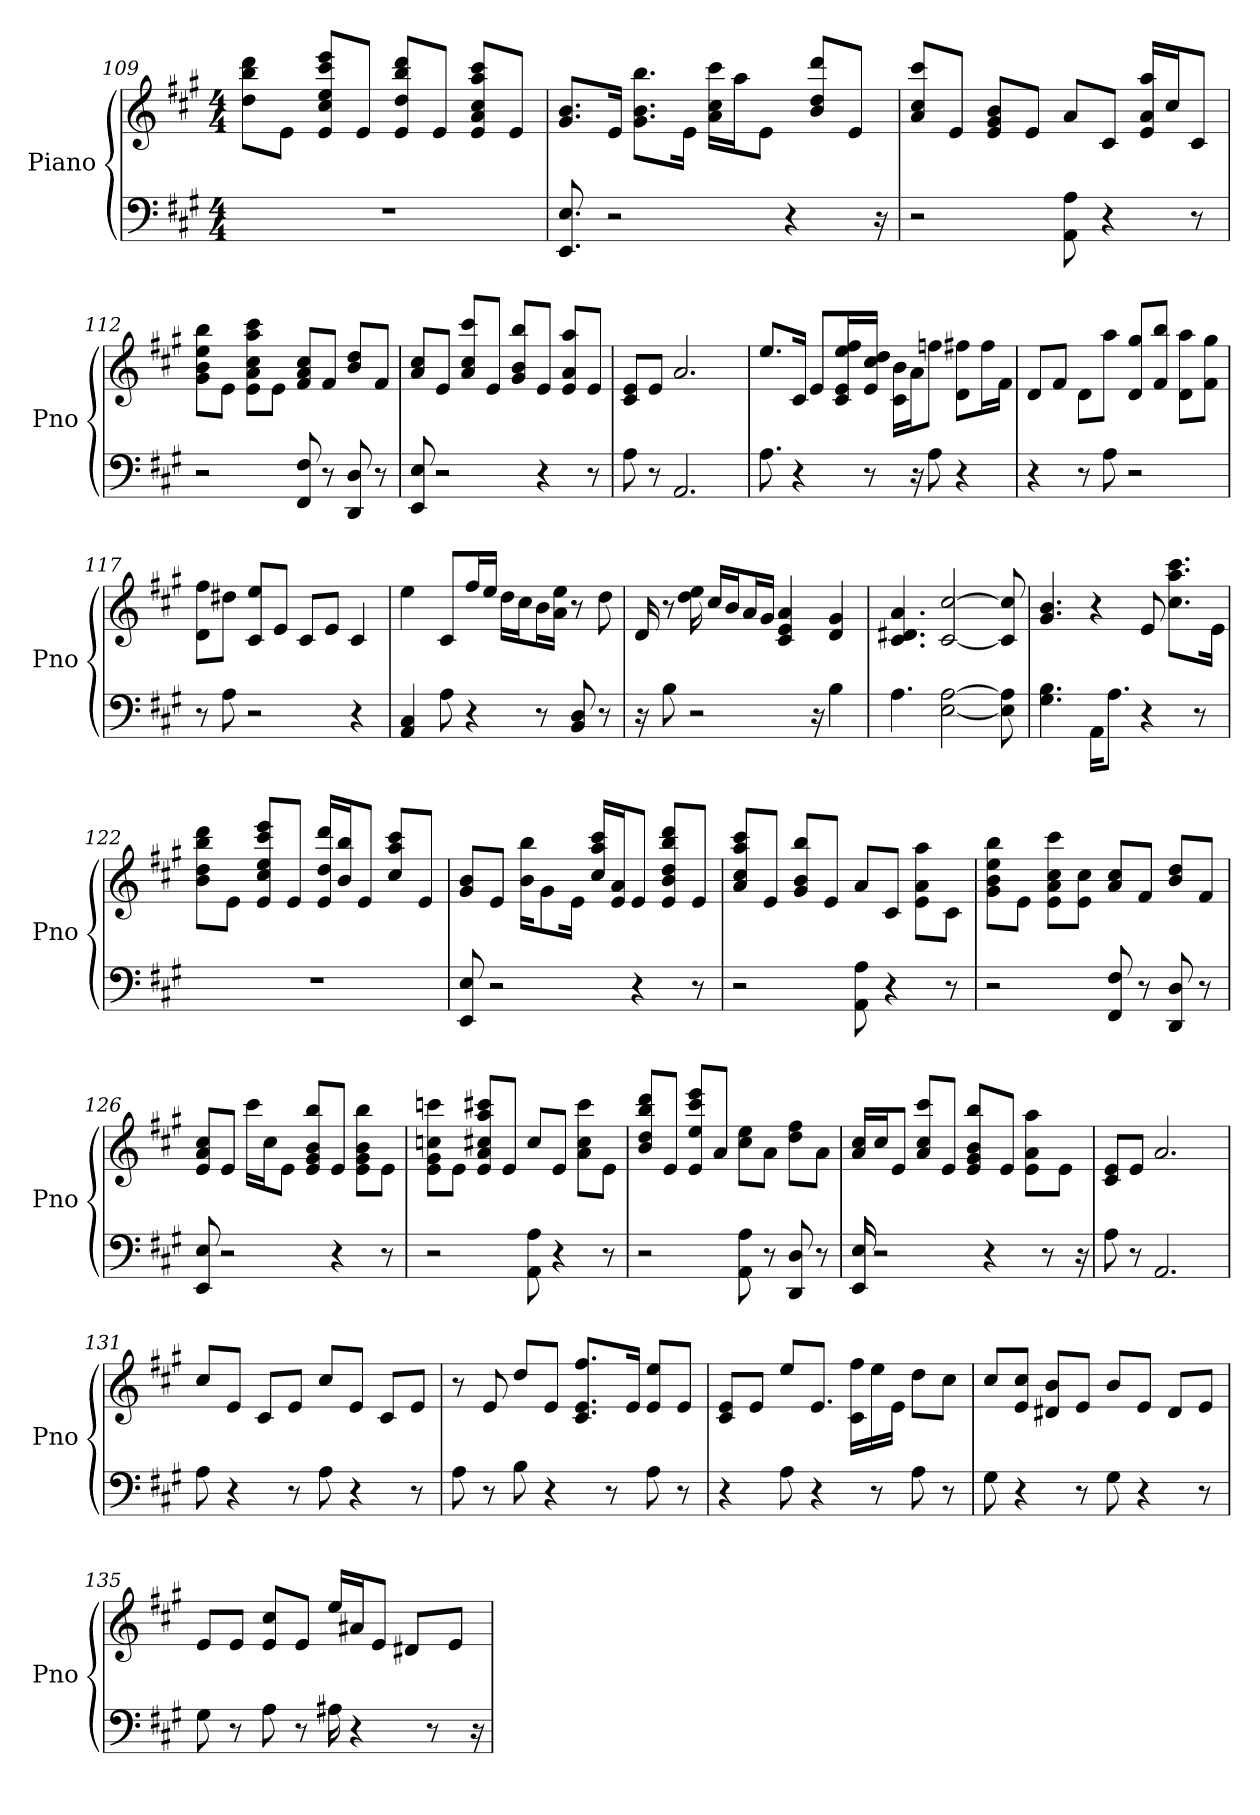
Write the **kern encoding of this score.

**kern	**kern
*part1	*part1
*staff2	*staff1
*I"Piano	*
*I'Pno	*
*clefF4	*clefG2
*k[f#c#g#]	*k[f#c#g#]
*A:	*A:
*M4/4	*M4/4
=109	=109
1r	8ddd\ 8dd\ 8bb\L
.	8e\J
.	8ee/ 8cc#/ 8e/ 8eee/ 8ccc#/L
.	8e/J
.	8e/ 8ddd/ 8bb/ 8dd/L
.	8e/J
.	8a/ 8cc#/ 8e/ 8ccc#/ 8aa/L
.	8e/J
=110	=110
8.EE 8.E	8.b/ 8.g#/L
2r	16e/Jk
.	8.bb\ 8.b\ 8.g#\L
.	16e\Jk
.	16ccc#\ 16cc#\ 16a\LL
.	16aa\J
.	8e\J
4r	.
.	8b/ 8dd/ 8ddd/L
.	8e/J
16r	.
=111	=111
2r	8a/ 8cc#/ 8ccc#/L
.	8e/J
.	8e/ 8g#/ 8b/L
.	8e/J
8AA 8A	8a/L
4r	8c#/J
.	16e/ 16a/ 16aa/LL
.	16cc#/J
8r	8c#/J
=112	=112
2r	8bb\ 8b\ 8g#\ 8ee\L
.	8e\J
.	8ccc#\ 8cc#\ 8e\ 8a\ 8aa\L
.	8e\J
8FF# 8F#	8a/ 8cc#/ 8f#/L
8r	8f#/J
8D 8DD	8dd/ 8b/L
8r	8f#/J
=113	=113
8EE 8E	8a/ 8cc#/L
2r	8e/J
.	8cc#/ 8ccc#/ 8a/L
.	8e/J
.	8b/ 8bb/ 8g#/L
4r	8e/J
.	8e/ 8aa/ 8a/L
8r	8e/J
=114	=114
8A	8e/ 8c#/L
8r	8e/J
2.AA	2.a
=115	=115
8.A	8.ee/L
4r	16c#/Jk
.	8e/L
.	16e/ 16c#/ 16ff#/ 16ee/L
8r	16dd/ 16e/ 16cc#/JJ
.	16b\ 16c#\LL
16r	16a\J
8A	8ff\J
4r	8ff#\ 8d\L
.	16ff#\L
.	16f#\JJ
=116	=116
4r	8d/L
.	8f#/J
8r	8d\L
8A	8aa\J
2r	8d/ 8gg#/L
.	8bb/ 8f#/J
.	8aa\ 8d\L
.	8f#\ 8gg#\J
=117	=117
8r	8ff#\ 8d\L
8A	8dd#\J
2r	8ee/ 8c#/L
.	8e/J
.	8c#/L
.	8e/J
4r	4c#
=118	=118
4AA 4C#	4ee
8A	8c#/L
4r	16ff#/L
.	16ee/JJ
.	16dd\LL
.	16cc#\J
8r	16b\L
.	16a\ 16ee\JJ
8BB 8D	8r
8r	8dd
=119	=119
16r	16d
8B	8r
2r	16ee 16dd
.	16cc#/LL
.	16b/J
.	16a/L
.	16g#/JJ
.	4e 4c# 4a
16r	.
4B	4g# 4d
=120	=120
4.A	4.a 4.c# 4.d#
[2A [2E	[2cc# [2c#
8A] 8E]	8cc#] 8c#]
=121	=121
4.B 4.G#	4.b 4.g#
16AA\KL	4r
8.A\J	.
4r	8e
.	8.aa\ 8.cc#\ 8.ccc#\L
8r	.
.	16e\Jk
=122	=122
1r	8ddd\ 8dd\ 8bb\ 8b\L
.	8e\J
.	8e/ 8ee/ 8cc#/ 8eee/ 8ccc#/L
.	8e/J
.	16dd/ 16e/ 16ddd/LL
.	16bb/ 16b/J
.	8e/J
.	8cc#/ 8ccc#/ 8aa/L
.	8e/J
=123	=123
8EE 8E	8b/ 8g#/L
2r	8e/J
.	16bb\ 16b\KL
.	8g#\
.	16e\Jk
.	16cc#/ 16ccc#/ 16aa/LL
.	16a/ 16e/J
4r	8e/J
.	8e/ 8b/ 8bb/ 8ddd/ 8dd/L
8r	8e/J
=124	=124
2r	8a/ 8ccc#/ 8cc#/ 8aa/L
.	8e/J
.	8b/ 8bb/ 8g#/L
.	8e/J
8A 8AA	8a/L
4r	8c#/J
.	8aa\ 8a\ 8e\L
8r	8c#\J
=125	=125
2r	8bb\ 8b\ 8ee\ 8g#\L
.	8e\J
.	8ccc#\ 8e\ 8cc#\ 8a\L
.	8cc#\ 8e\J
8F# 8FF#	8cc#/ 8a/L
8r	8f#/J
8DD 8D	8dd/ 8b/L
8r	8f#/J
=126	=126
8EE 8E	8e/ 8cc#/ 8a/L
2r	8e/J
.	16ccc#\LL
.	16cc#\J
.	8e\J
.	8e/ 8bb/ 8g#/ 8b/L
4r	8e/J
.	8bb\ 8b\ 8e\ 8g#\L
8r	8e\J
=127	=127
2r	8ccc\ 8cc\ 8e\ 8g#\L
.	8e\J
.	8a/ 8ccc#/ 8cc#/ 8e/ 8aa/L
.	8e/J
8AA 8A	8cc#/L
4r	8e/J
.	8ccc#\ 8a\ 8cc#\L
8r	8e\J
=128	=128
2r	8b/ 8dd/ 8bb/ 8ddd/L
.	8e/J
.	8e/ 8eee/ 8ee/ 8ccc#/L
.	8a/J
8A 8AA	8ee\ 8cc#\L
8r	8a\J
8DD 8D	8ff#\ 8dd\L
8r	8a\J
=129	=129
16E 16EE	16a/ 16cc#/LL
2r	16cc#/J
.	8e/J
.	8cc#/ 8ccc#/ 8a/L
.	8e/J
.	8b/ 8e/ 8bb/ 8g#/L
4r	.
.	8e/J
.	8aa\ 8a\ 8e\L
8r	.
.	8e\J
16r	.
=130	=130
8A	8c#/ 8e/L
8r	8e/J
2.AA	2.a
=131	=131
8A	8cc#/L
4r	8e/J
.	8c#/L
8r	8e/J
8A	8cc#/L
4r	8e/J
.	8c#/L
8r	8e/J
=132	=132
8A	8r
8r	8e
8B	8dd/L
4r	8e/J
.	8.e/ 8.ff#/ 8.c#/L
8r	.
.	16e/Jk
8A	8ee/ 8e/L
8r	8e/J
=133	=133
4r	8e/ 8c#/L
.	8e/J
8A	8ee/L
4r	8.e/J
.	16ff#\ 16c#\LL
8r	16ee\
.	16e\JJ
8A	8dd\L
8r	8cc#\J
=134	=134
8G#	8cc#/L
4r	8cc#/ 8e/J
.	8b/ 8d#/L
8r	8e/J
8G#	8b/L
4r	8e/J
.	8d#/L
8r	8e/J
=135	=135
8G#	8e/L
8r	8e/J
8A	8e/ 8cc#/L
8r	8e/J
16A#	16ee/LL
4r	16a#/J
.	8e/J
.	8d#/L
8r	.
.	8e/J
16r	.
=	=
*-	*-
